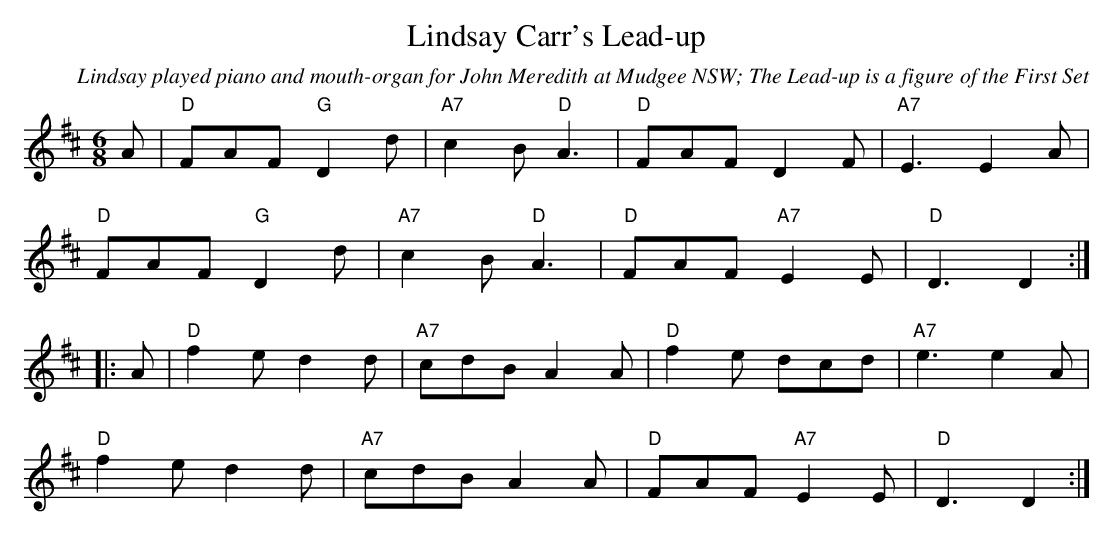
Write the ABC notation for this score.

X:1
T:Lindsay Carr's Lead-up
C:Lindsay played piano and mouth-organ for John Meredith at Mudgee NSW; The Lead-up is a figure of the First Set
M:6/8
L:1/8
K:D
A|"D"FAF "G"D2d|"A7"c2B "D"A3|"D"FAF D2F|"A7"E3E2A|
"D"FAF "G"D2d|"A7"c2B "D"A3|"D"FAF "A7"E2E|"D"D3D2:|
|:A|"D"f2ed2d|"A7"cdB A2A|"D"f2e dcd|"A7"e3e2A|
"D"f2ed2d|"A7"cdB A2A|"D"FAF "A7"E2E|"D"D3D2:|
